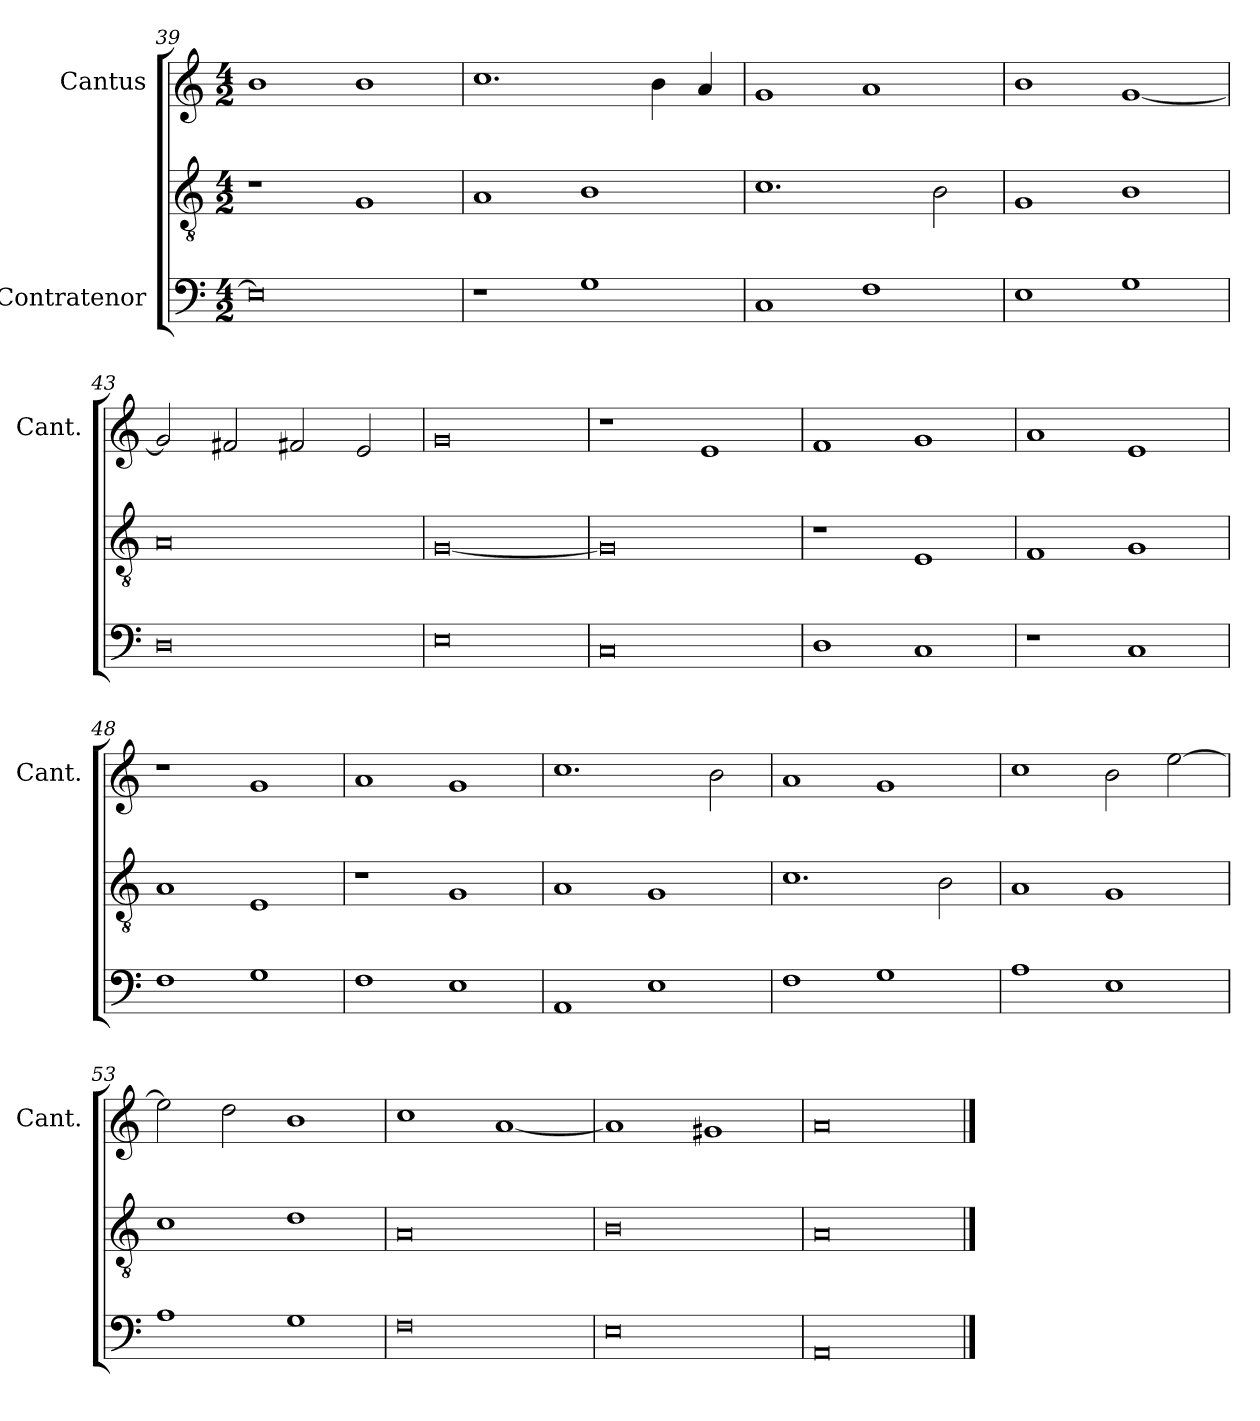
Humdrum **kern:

**kern	**kern	**kern
*part3	*part2	*part1
*staff3	*staff2	*staff1
*I"Contratenor	*	*I"Cantus
*	*	*I'Cant.
*clefF4	*clefGv2	*clefG2
*	*ITrd7c12	*
*k[]	*k[]	*k[]
*C:	*C:	*C:
*M4/2	*M4/2	*M4/2
=39	=39	=39
0E\]	1r	1b\
.	1GG/	1b\
=40	=40	=40
1r	1AA/	1.cc\
1G\	1BB\	.
.	.	4b\
.	.	4a/
=41	=41	=41
1C/	1.C\	1g/
1F\	.	1a/
.	2BB\	.
=42	=42	=42
1E\	1GG/	1b\
1G\	1BB\	[1g/
=43	=43	=43
0D\	0AA/	2g/]
.	.	2f#X/
.	.	2f#X/
.	.	2e/
=44	=44	=44
0E\	[0GG/	0g/
=45	=45	=45
0C/	0GG/]	1r
.	.	1e/
=46	=46	=46
1D\	1r	1f/
1C/	1EE/	1g/
=47	=47	=47
1r	1FF/	1a/
1C/	1GG/	1e/
=48	=48	=48
1F\	1AA/	1r
1G\	1EE/	1g/
=49	=49	=49
1F\	1r	1a/
1E\	1GG/	1g/
=50	=50	=50
1AA/	1AA/	1.cc\
1E\	1GG/	.
.	.	2b\
=51	=51	=51
1F\	1.C\	1a/
1G\	.	1g/
.	2BB\	.
=52	=52	=52
1A\	1AA/	1cc\
1E\	1GG/	2b\
.	.	[2ee\
=53	=53	=53
1A\	1C\	2ee\]
.	.	2dd\
1G\	1D\	1b\
=54	=54	=54
0F\	0AA/	1cc\
.	.	[1a/
=55	=55	=55
0E\	0BB\	1a/]
.	.	1g#X/
=56	=56	=56
0AA/	0AA/	0a/
==	==	==
*-	*-	*-
